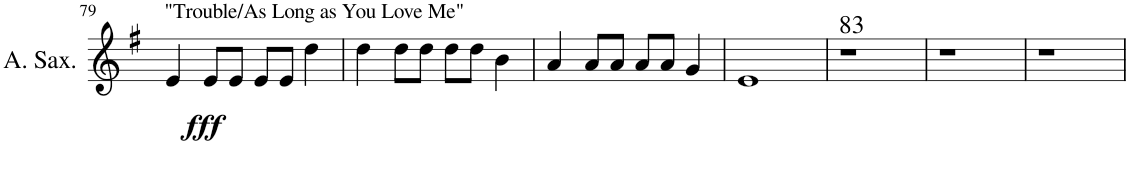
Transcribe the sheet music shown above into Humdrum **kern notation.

**kern	**dynam
*part1	*part1
*staff1	*staff1
*I"Alto Saxophone	*
*I'A. Sax.	*
!!LO:PB:g=z
*clefG2	*
*Trd5c9	*
*k[f#]	*
*M4/4	*
=79	=79
!LO:TX:a:t="Trouble/As Long as You Love Me"	!
!	!LO:DY:b
4e/	fff
8e/L	.
8e/J	.
8e/L	.
8e/J	.
4dd\	.
=80	=80
4dd\	.
8dd\L	.
8dd\J	.
8dd\L	.
8dd\J	.
4b\	.
=81	=81
4a/	.
8a/L	.
8a/J	.
8a/L	.
8a/J	.
4g/	.
=82	=82
!	!LO:HP:b
1e	<
.	[
=83	=83
!LO:TX:a:t=83	!
1r	.
=84	=84
1r	.
=85	=85
1r	.
=	=
*-	*-
